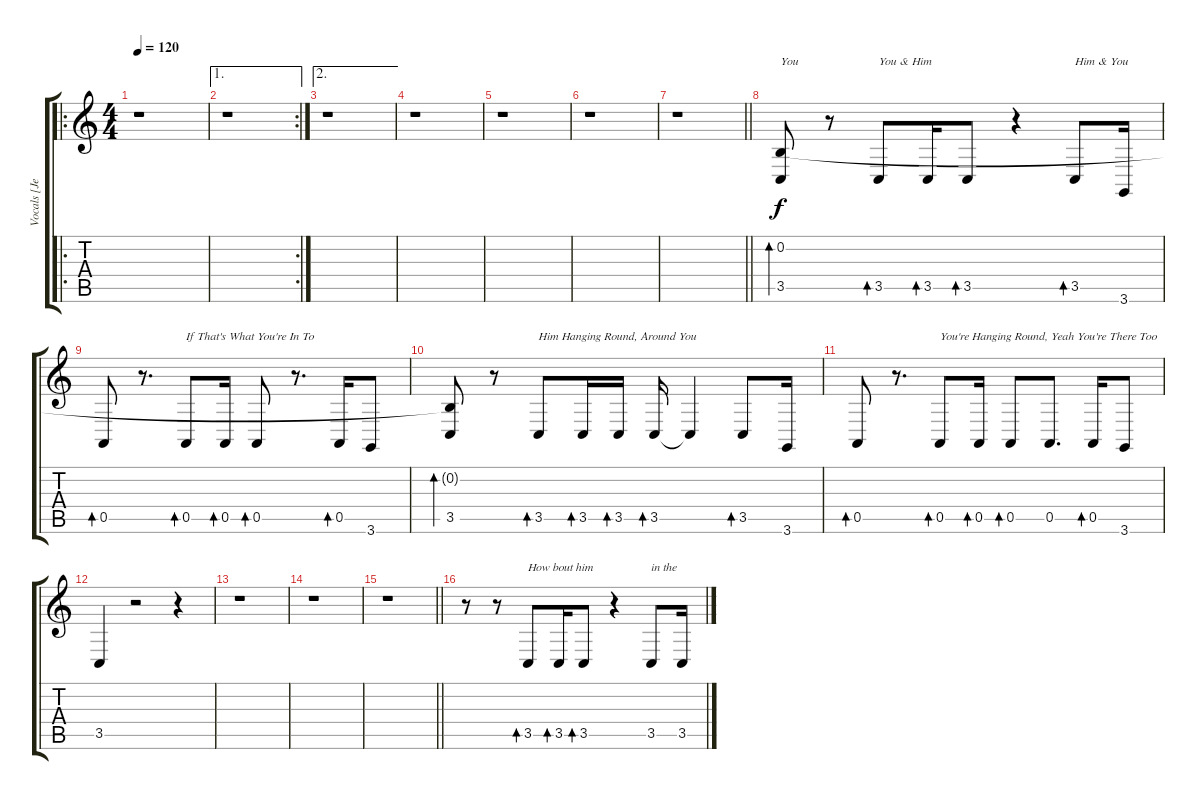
\track ("Vocals [Jermaine]" "Vocals [Je") {instrument bassoon}
\staff {score tabs}
\tuning (E4 B3 G3 D3 A2 E2) {hide}
\ro
\ts (4 4)
\tempo 120
\clef g2
\ks c
r.1{dy f instrument bassoon} |
\ae 1
\rc 2
r.1 |
\ae 2
r.1 |
r.1 |
r.1 |
r.1 |
\barLineRight lightlight
r.1 |
(0.2 3.5).8{bd 60 txt "You"} r.8 3.5.8{bd 60 txt "You & Him"} 3.5.16{bd 60} 3.5.8{bd 60} r.4 3.5.8{bd 60 txt "Him & You"} 3.6.16 |
0.5.8{bd 60} r.8{d} 0.5.8{bd 60 txt "If That's What You're In To"} 0.5.16{bd 60} 0.5.8{bd 60} r.8{d} 0.5.16{bd 60} 3.6.8 |
(0.2{t} 3.5).8{bd 60} r.8 3.5.8{bd 60 txt "Him Hanging Round, Around You"} 3.5.16{bd 60} 3.5.16{bd 60} 3.5.16{bd 60} 3.5{t}.4 3.5.8{bd 60} 3.6.16 |
0.5.8{bd 60} r.8{d} 0.5.8{bd 60 txt "You're Hanging Round, Yeah You're There Too"} 0.5.16{bd 60} 0.5.8{bd 60} 0.5.8{d} 0.5.16{bd 60} 3.6.8 |
3.5.4 r.2 r.4 |
r.1 |
r.1 |
\barLineRight lightlight
r.1 |
r.8 r.8 3.5.8{bd 60 txt "How bout him"} 3.5.16{bd 60} 3.5.8{bd 60} r.4 3.5.8{txt "in the"} 3.5.16
